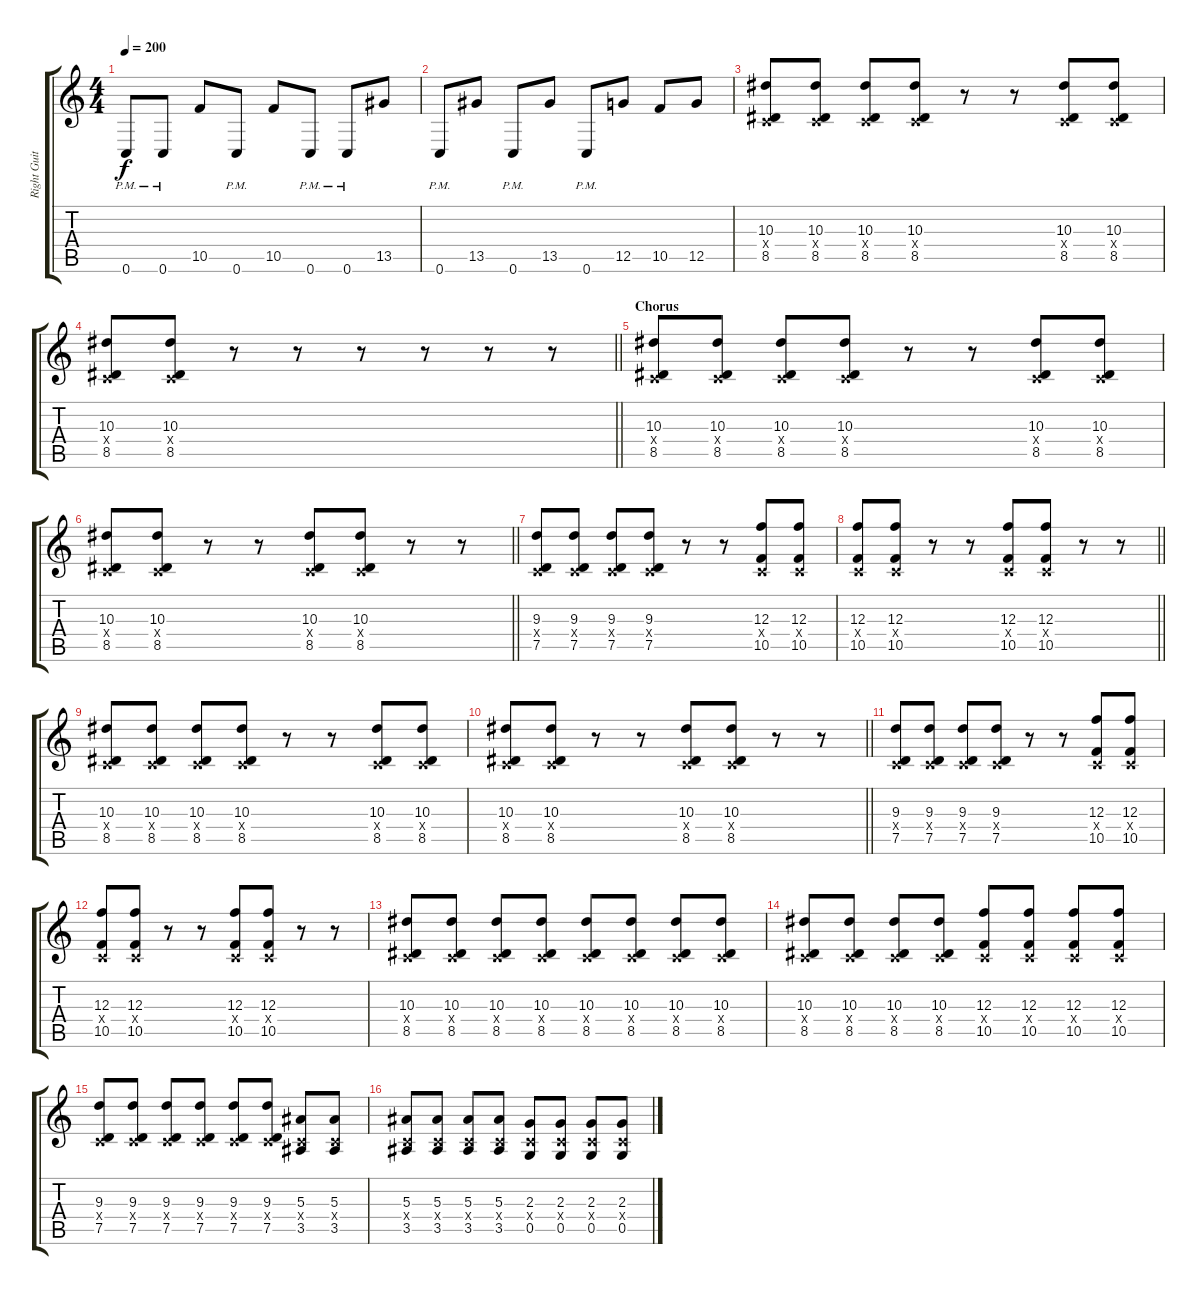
\track ("Right Guitar" "Right Guit") {instrument overdrivenguitar}
\staff {score tabs}
\tuning (D4 A3 F3 C3 G2 C2) {hide}
\ts (4 4)
\tempo 200
\clef g2
\ks c
0.6{pm}.8{dy f} 0.6{pm}.8 10.5.8 0.6{pm}.8 10.5.8 0.6{pm}.8 0.6{pm}.8 13.5.8 |
0.6{pm}.8 13.5.8 0.6{pm}.8 13.5.8 0.6{pm}.8 12.5.8 10.5.8 12.5.8 |
(10.3 0.4{x} 8.5).8 (10.3 0.4{x} 8.5).8 (10.3 0.4{x} 8.5).8 (10.3 0.4{x} 8.5).8 r.8 r.8 (10.3 0.4{x} 8.5).8 (10.3 0.4{x} 8.5).8 |
\barLineRight lightlight
(10.3 0.4{x} 8.5).8 (10.3 0.4{x} 8.5).8 r.8 r.8 r.8 r.8 r.8 r.8 |
\section ("" "Chorus")
(10.3 0.4{x} 8.5).8 (10.3 0.4{x} 8.5).8 (10.3 0.4{x} 8.5).8 (10.3 0.4{x} 8.5).8 r.8 r.8 (10.3 0.4{x} 8.5).8 (10.3 0.4{x} 8.5).8 |
\barLineRight lightlight
(10.3 0.4{x} 8.5).8 (10.3 0.4{x} 8.5).8 r.8 r.8 (10.3 0.4{x} 8.5).8 (10.3 0.4{x} 8.5).8 r.8 r.8 |
(9.3 0.4{x} 7.5).8 (9.3 0.4{x} 7.5).8 (9.3 0.4{x} 7.5).8 (9.3 0.4{x} 7.5).8 r.8 r.8 (12.3 0.4{x} 10.5).8 (12.3 0.4{x} 10.5).8 |
\barLineRight lightlight
(12.3 0.4{x} 10.5).8 (12.3 0.4{x} 10.5).8 r.8 r.8 (12.3 0.4{x} 10.5).8 (12.3 0.4{x} 10.5).8 r.8 r.8 |
(10.3 0.4{x} 8.5).8 (10.3 0.4{x} 8.5).8 (10.3 0.4{x} 8.5).8 (10.3 0.4{x} 8.5).8 r.8 r.8 (10.3 0.4{x} 8.5).8 (10.3 0.4{x} 8.5).8 |
\barLineRight lightlight
(10.3 0.4{x} 8.5).8 (10.3 0.4{x} 8.5).8 r.8 r.8 (10.3 0.4{x} 8.5).8 (10.3 0.4{x} 8.5).8 r.8 r.8 |
(9.3 0.4{x} 7.5).8 (9.3 0.4{x} 7.5).8 (9.3 0.4{x} 7.5).8 (9.3 0.4{x} 7.5).8 r.8 r.8 (12.3 0.4{x} 10.5).8 (12.3 0.4{x} 10.5).8 |
(12.3 0.4{x} 10.5).8 (12.3 0.4{x} 10.5).8 r.8 r.8 (12.3 0.4{x} 10.5).8 (12.3 0.4{x} 10.5).8 r.8 r.8 |
(10.3 0.4{x} 8.5).8 (10.3 0.4{x} 8.5).8 (10.3 0.4{x} 8.5).8 (10.3 0.4{x} 8.5).8 (10.3 0.4{x} 8.5).8 (10.3 0.4{x} 8.5).8 (10.3 0.4{x} 8.5).8 (10.3 0.4{x} 8.5).8 |
(10.3 0.4{x} 8.5).8 (10.3 0.4{x} 8.5).8 (10.3 0.4{x} 8.5).8 (10.3 0.4{x} 8.5).8 (12.3 0.4{x} 10.5).8 (12.3 0.4{x} 10.5).8 (12.3 0.4{x} 10.5).8 (12.3 0.4{x} 10.5).8 |
(9.3 0.4{x} 7.5).8 (9.3 0.4{x} 7.5).8 (9.3 0.4{x} 7.5).8 (9.3 0.4{x} 7.5).8 (9.3 0.4{x} 7.5).8 (9.3 0.4{x} 7.5).8 (5.3 0.4{x} 3.5).8 (5.3 0.4{x} 3.5).8 |
(5.3 0.4{x} 3.5).8 (5.3 0.4{x} 3.5).8 (5.3 0.4{x} 3.5).8 (5.3 0.4{x} 3.5).8 (2.3 0.4{x} 0.5).8 (2.3 0.4{x} 0.5).8 (2.3 0.4{x} 0.5).8 (2.3 0.4{x} 0.5).8
